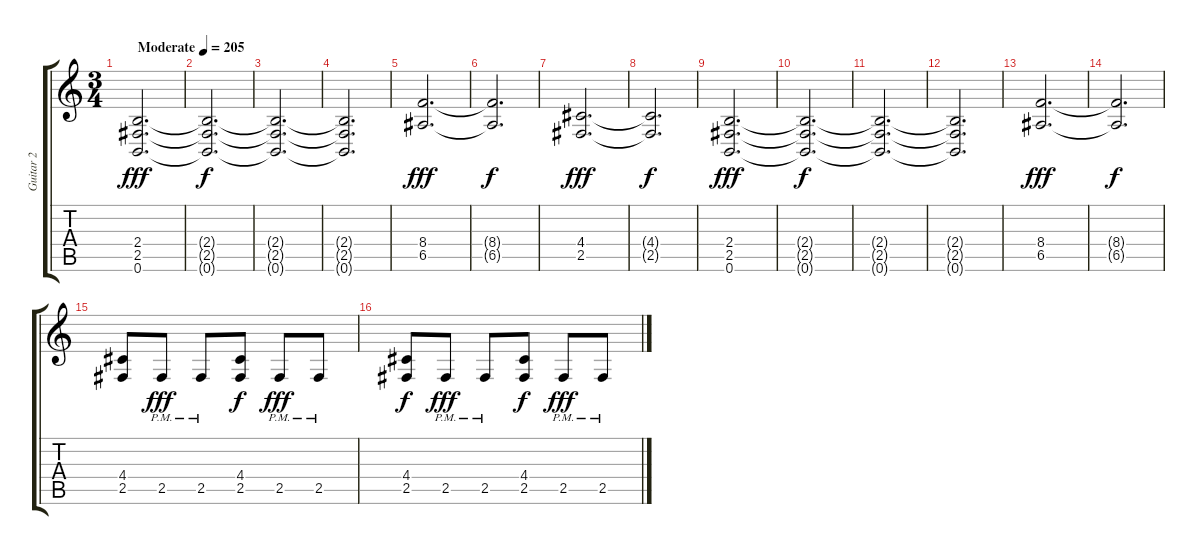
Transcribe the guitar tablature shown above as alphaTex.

\track ("Guitar 2" "Guitar 2") {instrument distortionguitar}
\staff {score tabs}
\tuning (B3 Gb3 D3 A2 E2 B1) {hide}
\ts (3 4)
\tempo (205 "Moderate")
\clef g2
\ks c
(2.4 2.5 0.6).2{d dy fff balance 8 instrument distortionguitar} |
(2.4{t} 2.5{t} 0.6{t}).2{d dy f} |
(2.4{t} 2.5{t} 0.6{t}).2{d} |
(2.4{t} 2.5{t} 0.6{t}).2{d} |
(8.4 6.5).2{d dy fff} |
(8.4{t} 6.5{t}).2{d dy f} |
(4.4 2.5).2{d dy fff} |
(4.4{t} 2.5{t}).2{d dy f} |
(2.4 2.5 0.6).2{d dy fff} |
(2.4{t} 2.5{t} 0.6{t}).2{d dy f} |
(2.4{t} 2.5{t} 0.6{t}).2{d} |
(2.4{t} 2.5{t} 0.6{t}).2{d} |
(8.4 6.5).2{d dy fff} |
(8.4{t} 6.5{t}).2{d dy f} |
(4.4 2.5).8{balance 0} 2.5{pm}.8{dy fff} 2.5{pm}.8 (4.4 2.5).8{dy f} 2.5{pm}.8{dy fff} 2.5{pm}.8 |
(4.4 2.5).8{dy f} 2.5{pm}.8{dy fff} 2.5{pm}.8 (4.4 2.5).8{dy f} 2.5{pm}.8{dy fff} 2.5{pm}.8
